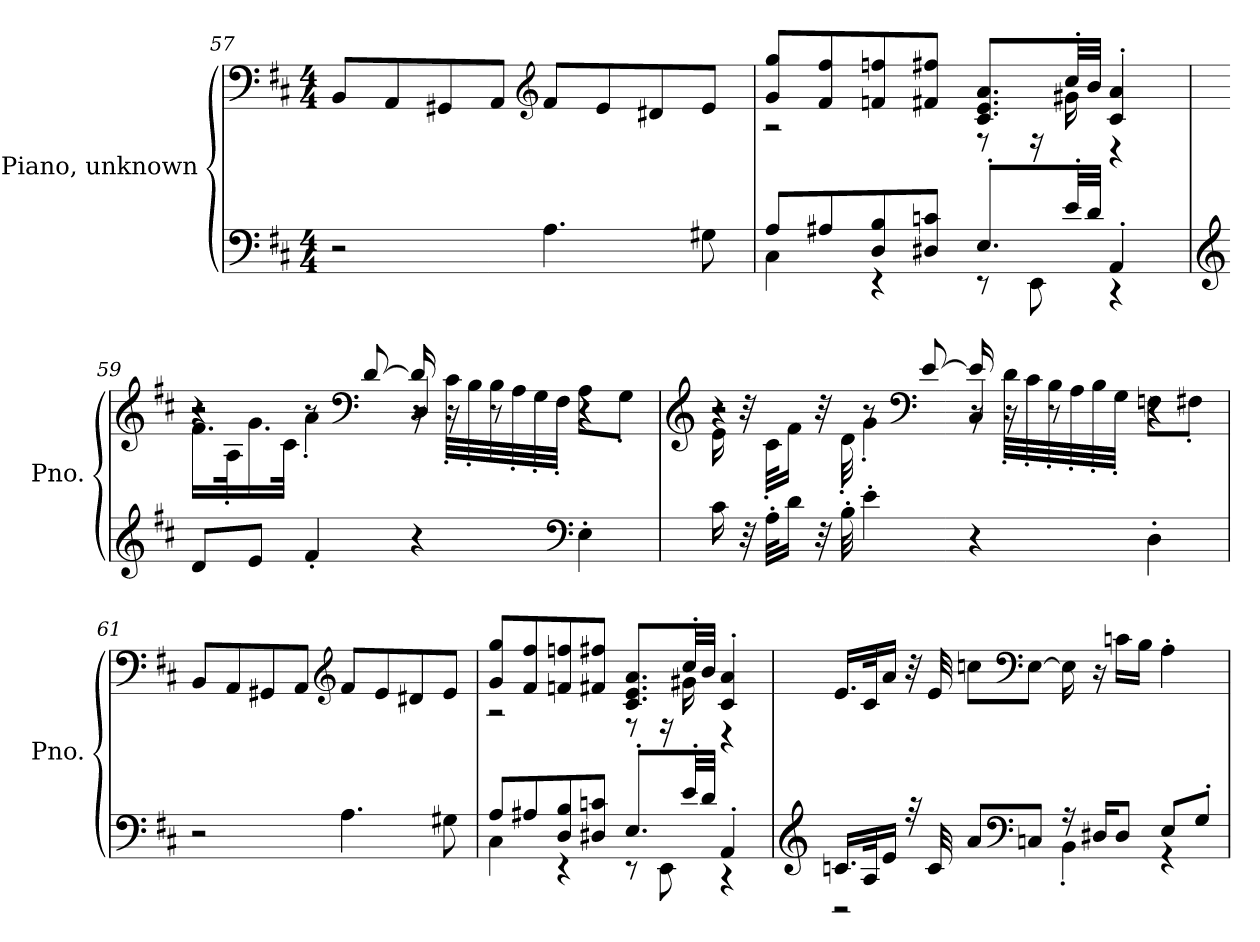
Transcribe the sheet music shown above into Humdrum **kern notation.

**kern	**kern
*part1	*part1
*staff2	*staff1
*I"Piano, unknown	*
*I'Pno.	*
!!LO:LB:g=z
*clefF4	*clefF4
*k[f#c#]	*k[f#c#]
*M4/4	*M4/4
=57	=57
2r	8BB/L
.	8AA/
.	8GG#X/
.	8AA/J
*	*clefG2
4.A\	8f#/L
.	8e/
.	8d#X/
8G#X\	8e/J
=58	=58
*^	*^
8A/L	4C#\	8g/ 8gg/L	2r
8A#X/	.	8f#/ 8ff#/	.
8D/ 8B/	4r	8fn/ 8ffn/	.
8D#X/ 8cn/J	.	8f#X/ 8ff#X/J	.
8.E'/L	8r	8.c#/ 8.e/ 8.a/L	8r
.	8EE\	.	16r
32e'/LL	.	32cc#'/LL	16g#X\
32d/JJJ	.	32b/JJJ	.
4AA'/	4r	4c#/' 4a/'	4r
*v	*v	*	*
*	*v	*v
!!LO:PB:g=z
=59	=59
*clefG2	*
*	*^
*	*	*^
8d/L	4r	16.f#\LL	2r
.	.	32A'\K	.
8e/J	.	16.g\	.
.	.	32c#\JJk	.
4f#'/	8r	4a'\	.
*	*clefF4	*	*
.	[8d/	.	.
4r	16d/]	16r	4D/
.	16r	32c#'\LLL	.
.	.	32B'\	.
.	8r	32B\	.
.	.	32A'\	.
.	.	32G'\	.
.	.	32F#'\JJJ	.
*clefF4	*	*	*
4E'\	4r	8A\L	4r
.	.	8G'\J	.
=60	=60	=60	=60
*	*clefG2	*	*
16c#\	4r	16e\	2r
32r	.	32r	.
32A'\KLL	.	32c#'\KLL	.
16d\JJ	.	16f#\JJ	.
32r	.	32r	.
32B'\	.	32d'\	.
4e'\	8r	4g'\	.
*	*clefF4	*	*
.	[8e/	.	.
4r	16e/]	16r	4C#/
.	16r	32d'\LLL	.
.	.	32c#'\	.
.	8r	32B'\	.
.	.	32A'\	.
.	.	32B'\	.
.	.	32G'\JJJ	.
4D'\	4r	8Fn\L	4r
.	.	8F#X'\J	.
*	*v	*v	*v
!!LO:LB:g=z
=61	=61
2r	8BB/L
.	8AA/
.	8GG#X/
.	8AA/J
*	*clefG2
4.A\	8f#/L
.	8e/
.	8d#X/
8G#X\	8e/J
=62	=62
*^	*^
8A/L	4C#\	8g/ 8gg/L	2r
8A#X/	.	8f#/ 8ff#/	.
8D/ 8B/	4r	8fn/ 8ffn/	.
8D#X/ 8cn/J	.	8f#X/ 8ff#X/J	.
8.E'/L	8r	8.c#/ 8.e/ 8.a/L	8r
.	8EE\	.	16r
32e'/LL	.	32cc#'/LL	16g#X\
32d/JJJ	.	32b/JJJ	.
4AA'/	4r	4c#/' 4a/'	4r
*	*	*v	*v
!!LO:LB:g=z
=63	=63	=63
*clefG2	*	*
16.cn/LL	2r	16.e/LL
32A/K	.	32c#/K
16e/JJ	.	16a/JJ
32r	.	32r
32c/	.	32e/
8a/L	.	8ccn\L
*clefF4	*	*clefF4
8Cn/J	.	[8E\J
16r	4BB'\	16E\]
16D#X/KL	.	16r
8D#/J	.	16cn\LL
.	.	16B\JJ
8E/L	4r	4A'\
8G'/J	.	.
*v	*v	*
=	=
*-	*-
